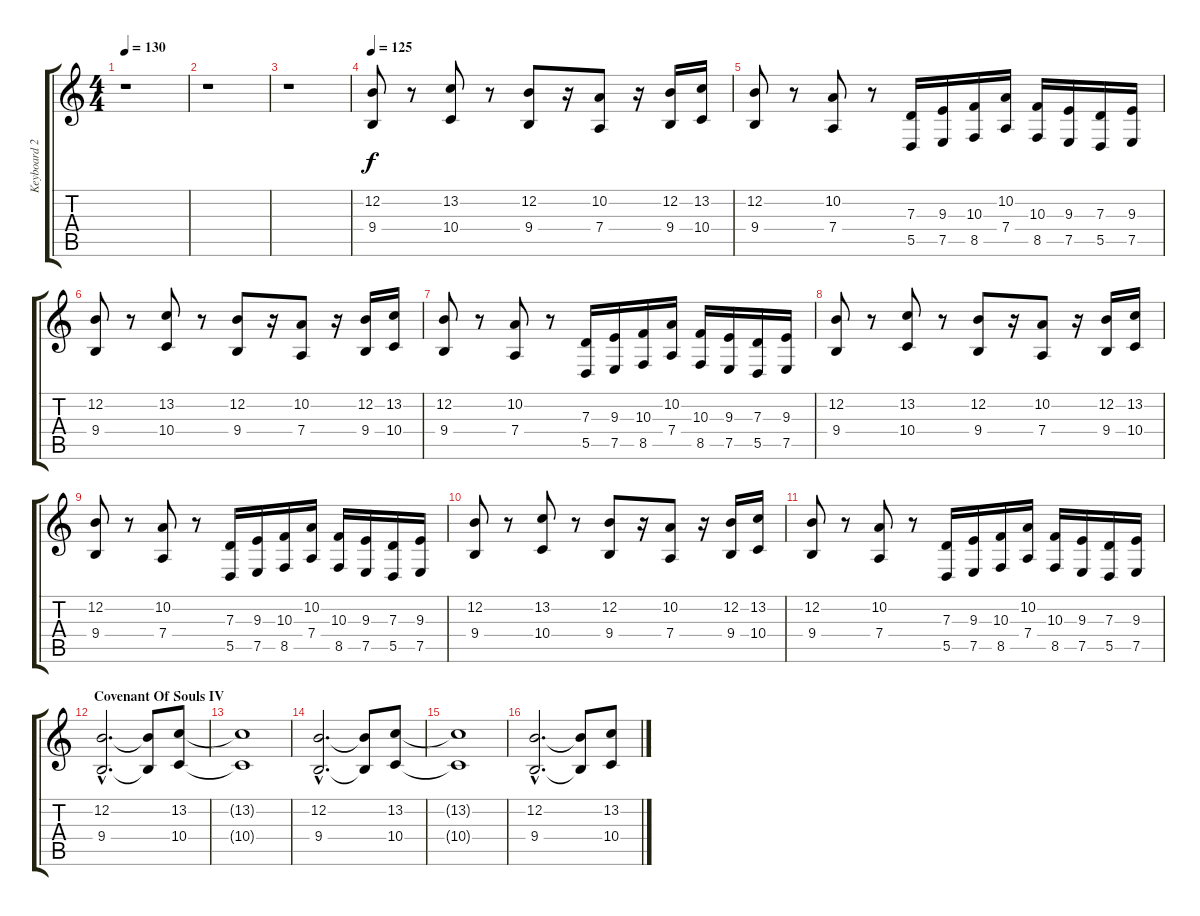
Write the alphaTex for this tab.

\track ("Keyboard 2" "Keyboard 2") {instrument synthstrings1}
\staff {score tabs}
\tuning (E4 B3 G3 D3 A2 E2) {hide}
\ts (4 4)
\tempo 130
\clef g2
\ks c
r.1{dy f} |
r.1 |
r.1 |
\section ("" "")
\tempo 125
(12.2 9.4).8{volume 11 instrument synthstrings1} r.8 (13.2 10.4).8 r.8 (12.2 9.4).8 r.16 (10.2 7.4).8 r.16 (12.2 9.4).16 (13.2 10.4).16 |
(12.2 9.4).8 r.8 (10.2 7.4).8 r.8 (7.3 5.5).16 (9.3 7.5).16 (10.3 8.5).16 (10.2 7.4).16 (10.3 8.5).16 (9.3 7.5).16 (7.3 5.5).16 (9.3 7.5).16 |
(12.2 9.4).8 r.8 (13.2 10.4).8 r.8 (12.2 9.4).8 r.16 (10.2 7.4).8 r.16 (12.2 9.4).16 (13.2 10.4).16 |
(12.2 9.4).8 r.8 (10.2 7.4).8 r.8 (7.3 5.5).16 (9.3 7.5).16 (10.3 8.5).16 (10.2 7.4).16 (10.3 8.5).16 (9.3 7.5).16 (7.3 5.5).16 (9.3 7.5).16 |
(12.2 9.4).8 r.8 (13.2 10.4).8 r.8 (12.2 9.4).8 r.16 (10.2 7.4).8 r.16 (12.2 9.4).16 (13.2 10.4).16 |
(12.2 9.4).8 r.8 (10.2 7.4).8 r.8 (7.3 5.5).16 (9.3 7.5).16 (10.3 8.5).16 (10.2 7.4).16 (10.3 8.5).16 (9.3 7.5).16 (7.3 5.5).16 (9.3 7.5).16 |
(12.2 9.4).8 r.8 (13.2 10.4).8 r.8 (12.2 9.4).8 r.16 (10.2 7.4).8 r.16 (12.2 9.4).16 (13.2 10.4).16 |
(12.2 9.4).8 r.8 (10.2 7.4).8 r.8 (7.3 5.5).16 (9.3 7.5).16 (10.3 8.5).16 (10.2 7.4).16 (10.3 8.5).16 (9.3 7.5).16 (7.3 5.5).16 (9.3 7.5).16 |
\section ("" "Covenant Of Souls IV")
(12.2{hac} 9.4{hac}).2{d} (12.2{t} 9.4{t}).8 (13.2 10.4).8 |
(13.2{t} 10.4{t}).1 |
(12.2{hac} 9.4{hac}).2{d} (12.2{t} 9.4{t}).8 (13.2 10.4).8 |
(13.2{t} 10.4{t}).1 |
(12.2{hac} 9.4{hac}).2{d} (12.2{t} 9.4{t}).8 (13.2 10.4).8
